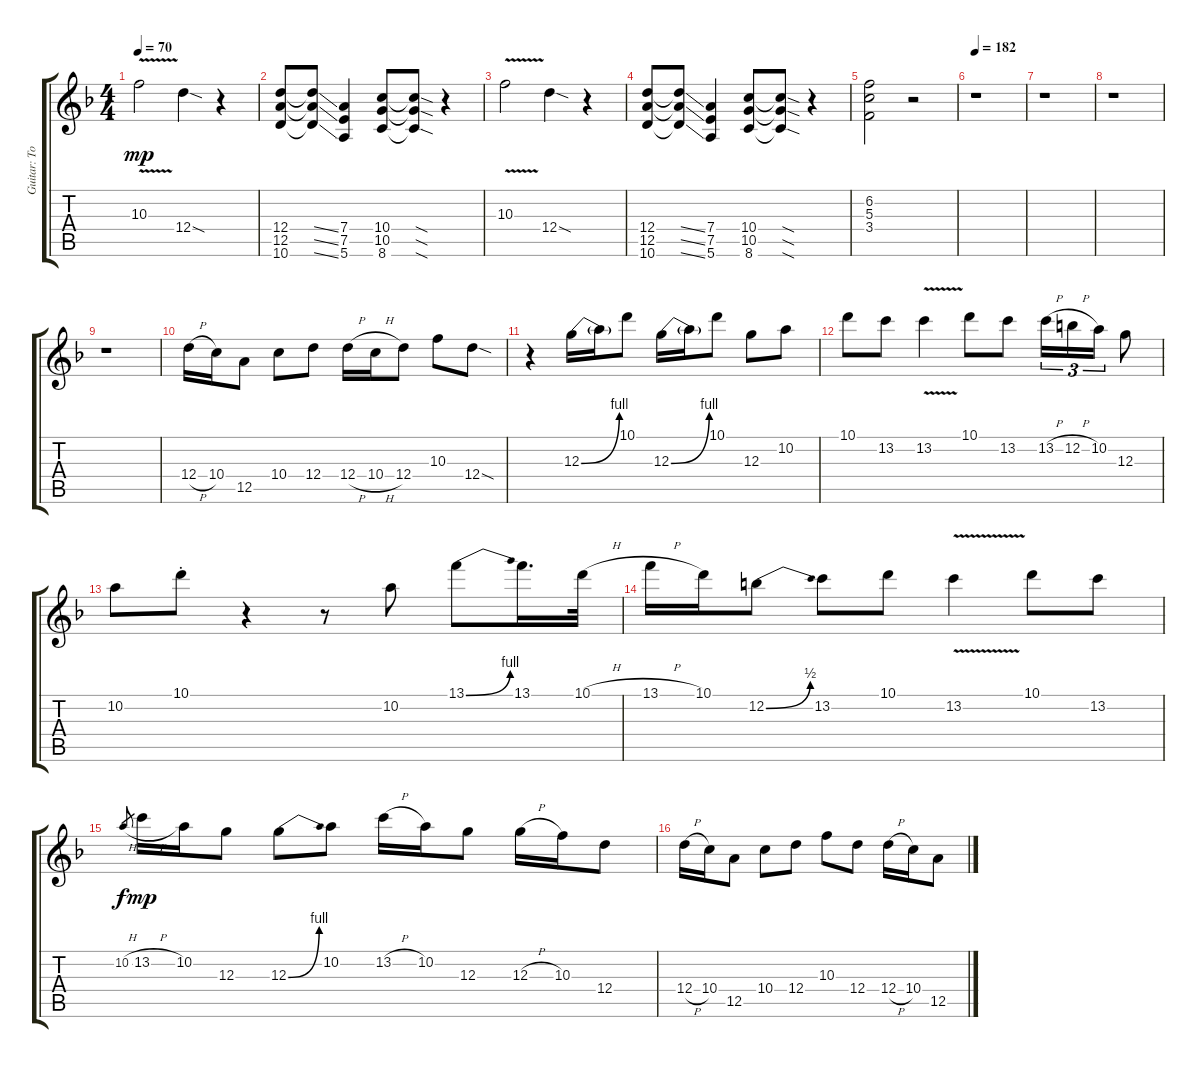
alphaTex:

\track ("Guitar: Tony" "Guitar: To") {instrument distortionguitar}
\staff {score tabs}
\tuning (E4 B3 G3 D3 A2 E2) {hide}
\ts (4 4)
\tempo 70
\clef g2
\ks f
10.3{v}.2{dy mp} 12.4{sod}.4 r.4 |
(12.4 12.5 10.6).8 (12.4{ss t} 12.5{ss t} 10.6{ss t}).8 (7.4 7.5 5.6).4 (10.4 10.5 8.6).8 (10.4{sod t} 10.5{sod t} 8.6{sod t}).8 r.4 |
10.3{v}.2 12.4{sod}.4 r.4 |
(12.4 12.5 10.6).8 (12.4{ss t} 12.5{ss t} 10.6{ss t}).8 (7.4 7.5 5.6).4 (10.4 10.5 8.6).8 (10.4{sod t} 10.5{sod t} 8.6{sod t}).8 r.4 |
(6.2 5.3 3.4).2 r.2 |
\tempo 182
r.1{instrument overdrivenguitar} |
r.1 |
r.1 |
r.1 |
12.4{h}.16 10.4.16 12.5.8 10.4.8 12.4.8 12.4{h}.16 10.4{h}.16 12.4.8 10.3.8 12.4{sod}.8 |
r.4 12.3{be (bend 0 0 60 4)}.16 12.3{t}.16 10.1.8 12.3{be (bend 0 0 60 4)}.16 12.3{t}.16 10.1.8 12.3.8 10.2.8 |
10.1.8 13.2.8 13.2{v}.4 10.1.8 13.2.8 13.2{h}.16{tu (3 2)} 12.2{h}.16{tu (3 2)} 10.2.16{tu (3 2)} 12.3.8 |
10.2.8 10.1{st}.8 r.4 r.8 10.2.8 13.1{be (bend 0 0 60 4)}.8 13.1.16{d} 10.1{h}.32 |
13.1{h}.16 10.1.16 12.2{be (bend 0 0 60 2)}.8 13.2.8 10.1.8 13.2{v}.4 10.1.8 13.2.8 |
10.2{h}.8{gr dy f} 13.2{h}.16{dy mp} 10.2.16 12.3.8 12.3{be (bend 0 0 60 4)}.8 10.2.8 13.2{h}.16 10.2.16 12.3.8 12.3{h}.16 10.3.16 12.4.8 |
12.4{h}.16 10.4.16 12.5.8 10.4.8 12.4.8 10.3.8 12.4.8 12.4{h}.16 10.4.16 12.5.8
